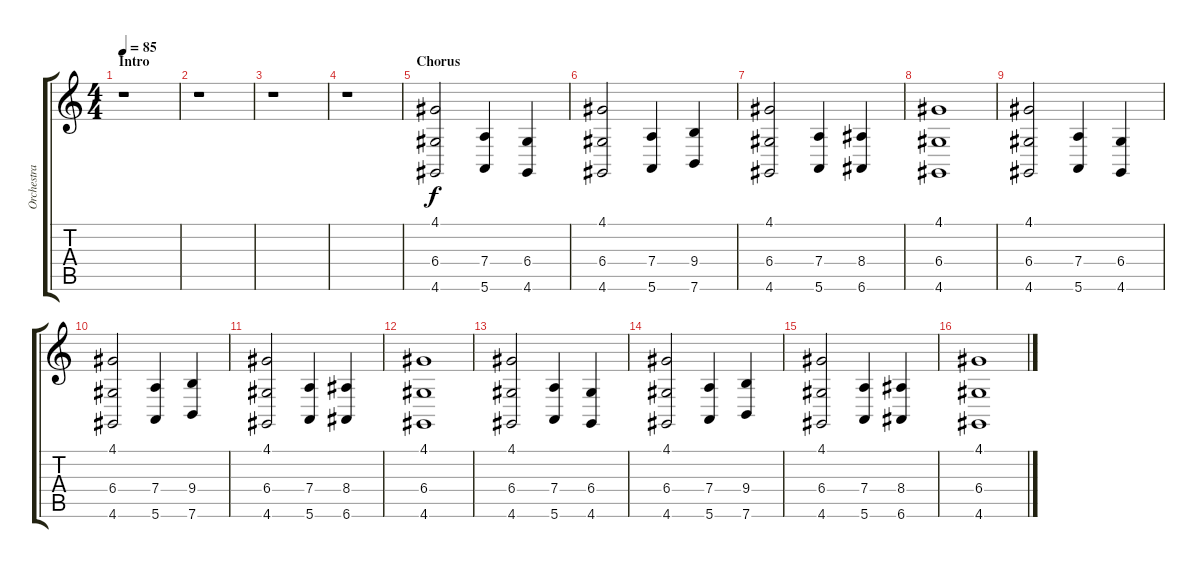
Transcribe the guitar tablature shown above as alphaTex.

\track ("Orchestra" "Orchestra") {instrument orchestrahit}
\staff {score tabs}
\tuning (E4 B3 G3 D3 A2 E2) {hide}
\ts (4 4)
\section ("" "Intro")
\tempo 85
\clef g2
\ks c
r.1{dy f instrument orchestrahit} |
r.1 |
r.1 |
r.1 |
\section ("" "Chorus")
(4.1 6.4 4.6).2 (7.4 5.6).4 (6.4 4.6).4 |
(4.1 6.4 4.6).2 (7.4 5.6).4 (9.4 7.6).4 |
(4.1 6.4 4.6).2 (7.4 5.6).4 (8.4 6.6).4 |
(4.1 6.4 4.6).1 |
(4.1 6.4 4.6).2 (7.4 5.6).4 (6.4 4.6).4 |
(4.1 6.4 4.6).2 (7.4 5.6).4 (9.4 7.6).4 |
(4.1 6.4 4.6).2 (7.4 5.6).4 (8.4 6.6).4 |
(4.1 6.4 4.6).1 |
(4.1 6.4 4.6).2 (7.4 5.6).4 (6.4 4.6).4 |
(4.1 6.4 4.6).2 (7.4 5.6).4 (9.4 7.6).4 |
(4.1 6.4 4.6).2 (7.4 5.6).4 (8.4 6.6).4 |
(4.1 6.4 4.6).1
